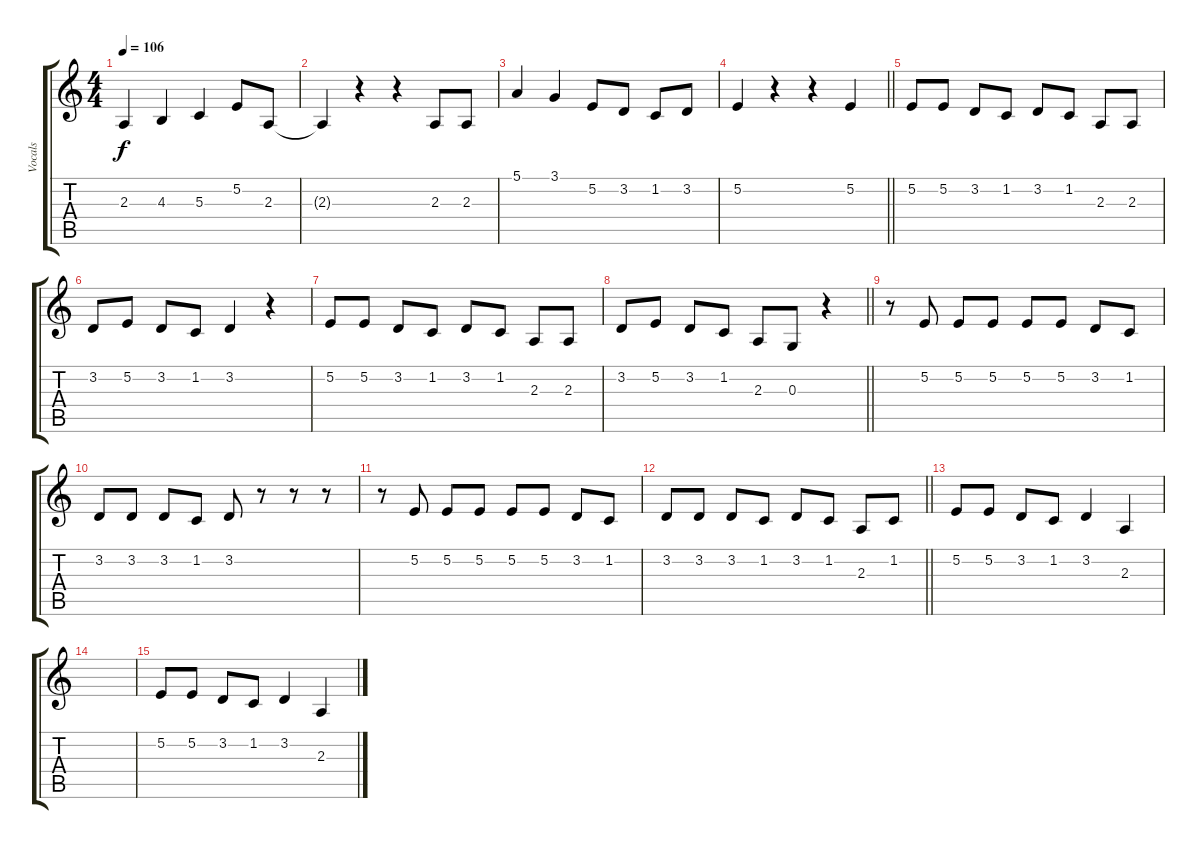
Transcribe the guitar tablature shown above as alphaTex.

\track ("Vocals" "Vocals") {instrument clarinet}
\staff {score tabs}
\tuning (E4 B3 G3 D3 A2 E2) {hide}
\ts (4 4)
\tempo 106
\clef g2
\ks c
2.3.4{dy f} 4.3.4 5.3.4 5.2.8 2.3.8 |
2.3{t}.4 r.4 r.4 2.3.8 2.3.8 |
5.1.4 3.1.4 5.2.8 3.2.8 1.2.8 3.2.8 |
\barLineRight lightlight
5.2.4 r.4 r.4 5.2.4 |
5.2.8 5.2.8 3.2.8 1.2.8 3.2.8 1.2.8 2.3.8 2.3.8 |
3.2.8 5.2.8 3.2.8 1.2.8 3.2.4 r.4 |
5.2.8 5.2.8 3.2.8 1.2.8 3.2.8 1.2.8 2.3.8 2.3.8 |
\barLineRight lightlight
3.2.8 5.2.8 3.2.8 1.2.8 2.3.8 0.3.8 r.4 |
r.8 5.2.8 5.2.8 5.2.8 5.2.8 5.2.8 3.2.8 1.2.8 |
3.2.8 3.2.8 3.2.8 1.2.8 3.2.8 r.8 r.8 r.8 |
r.8 5.2.8 5.2.8 5.2.8 5.2.8 5.2.8 3.2.8 1.2.8 |
\barLineRight lightlight
3.2.8 3.2.8 3.2.8 1.2.8 3.2.8 1.2.8 2.3.8 1.2.8 |
5.2.8 5.2.8 3.2.8 1.2.8 3.2.4 2.3.4 |
|
5.2.8 5.2.8 3.2.8 1.2.8 3.2.4 2.3.4
